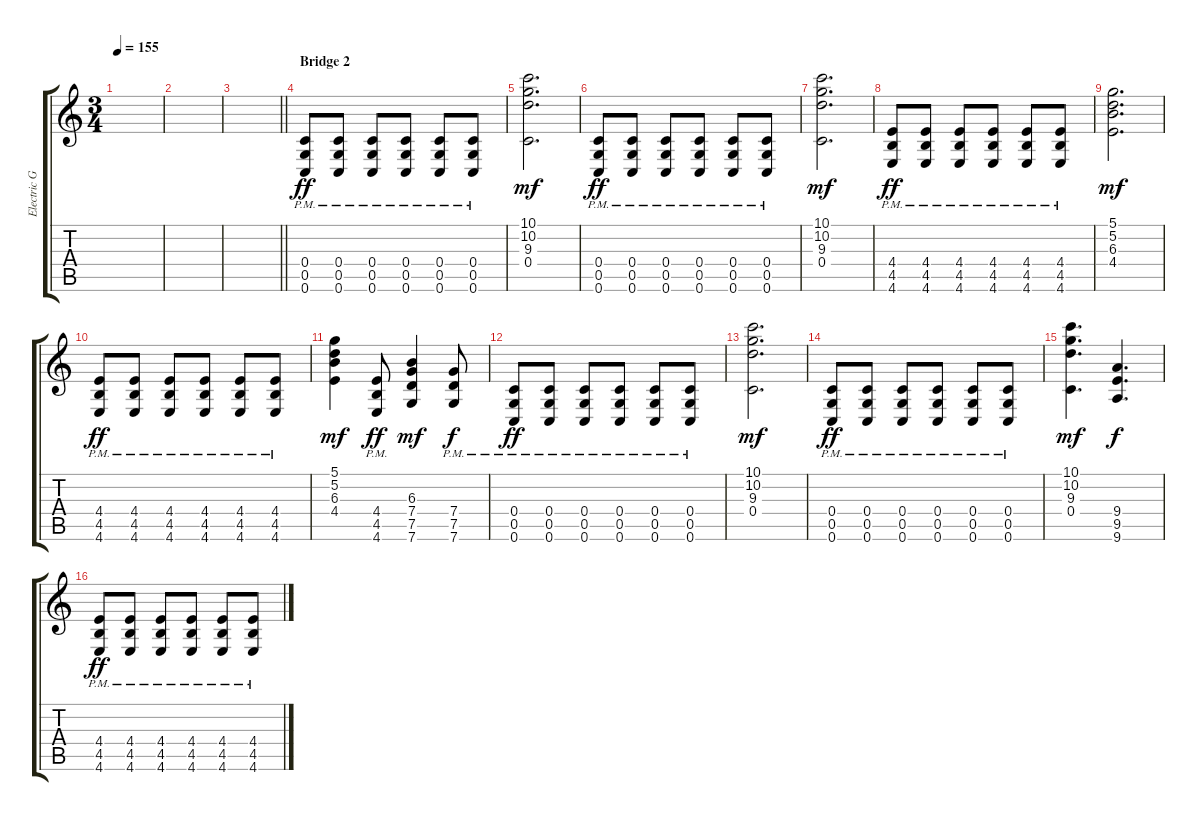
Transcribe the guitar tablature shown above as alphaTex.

\track ("Electric Guitar 3" "Electric G") {instrument distortionguitar}
\staff {score tabs}
\tuning (D4 A3 F3 C3 G2 C2) {hide}
\ts (3 4)
\tempo 155
\clef g2
\ks c
|
|
\barLineRight lightlight
|
\section ("" "Bridge 2")
(0.4{pm} 0.5{pm} 0.6{pm}).8{dy ff volume 13 instrument distortionguitar} (0.4{pm} 0.5{pm} 0.6{pm}).8 (0.4{pm} 0.5{pm} 0.6{pm}).8 (0.4{pm} 0.5{pm} 0.6{pm}).8 (0.4{pm} 0.5{pm} 0.6{pm}).8 (0.4{pm} 0.5{pm} 0.6{pm}).8 |
(10.1 10.2 9.3 0.4).2{d dy mf} |
(0.4{pm} 0.5{pm} 0.6{pm}).8{dy ff} (0.4{pm} 0.5{pm} 0.6{pm}).8 (0.4{pm} 0.5{pm} 0.6{pm}).8 (0.4{pm} 0.5{pm} 0.6{pm}).8 (0.4{pm} 0.5{pm} 0.6{pm}).8 (0.4{pm} 0.5{pm} 0.6{pm}).8 |
(10.1 10.2 9.3 0.4).2{d dy mf} |
(4.4{pm} 4.5{pm} 4.6{pm}).8{dy ff} (4.4{pm} 4.5{pm} 4.6{pm}).8 (4.4{pm} 4.5{pm} 4.6{pm}).8 (4.4{pm} 4.5{pm} 4.6{pm}).8 (4.4{pm} 4.5{pm} 4.6{pm}).8 (4.4{pm} 4.5{pm} 4.6{pm}).8 |
(5.1 5.2 6.3 4.4).2{d dy mf} |
(4.4{pm} 4.5{pm} 4.6{pm}).8{dy ff} (4.4{pm} 4.5{pm} 4.6{pm}).8 (4.4{pm} 4.5{pm} 4.6{pm}).8 (4.4{pm} 4.5{pm} 4.6{pm}).8 (4.4{pm} 4.5{pm} 4.6{pm}).8 (4.4{pm} 4.5{pm} 4.6{pm}).8 |
(5.1 5.2 6.3 4.4).4{dy mf} (4.4{pm} 4.5{pm} 4.6{pm}).8{dy ff} (6.3 7.4 7.5 7.6).4{dy mf} (7.4{pm} 7.5{pm} 7.6{pm}).8{dy f} |
(0.4{pm} 0.5{pm} 0.6{pm}).8{dy ff} (0.4{pm} 0.5{pm} 0.6{pm}).8 (0.4{pm} 0.5{pm} 0.6{pm}).8 (0.4{pm} 0.5{pm} 0.6{pm}).8 (0.4{pm} 0.5{pm} 0.6{pm}).8 (0.4{pm} 0.5{pm} 0.6{pm}).8 |
(10.1 10.2 9.3 0.4).2{d dy mf} |
(0.4{pm} 0.5{pm} 0.6{pm}).8{dy ff} (0.4{pm} 0.5{pm} 0.6{pm}).8 (0.4{pm} 0.5{pm} 0.6{pm}).8 (0.4{pm} 0.5{pm} 0.6{pm}).8 (0.4{pm} 0.5{pm} 0.6{pm}).8 (0.4{pm} 0.5{pm} 0.6{pm}).8 |
(10.1 10.2 9.3 0.4).4{d dy mf} (9.4 9.5 9.6).4{d dy f} |
(4.4{pm} 4.5{pm} 4.6{pm}).8{dy ff} (4.4{pm} 4.5{pm} 4.6{pm}).8 (4.4{pm} 4.5{pm} 4.6{pm}).8 (4.4{pm} 4.5{pm} 4.6{pm}).8 (4.4{pm} 4.5{pm} 4.6{pm}).8 (4.4{pm} 4.5{pm} 4.6{pm}).8
